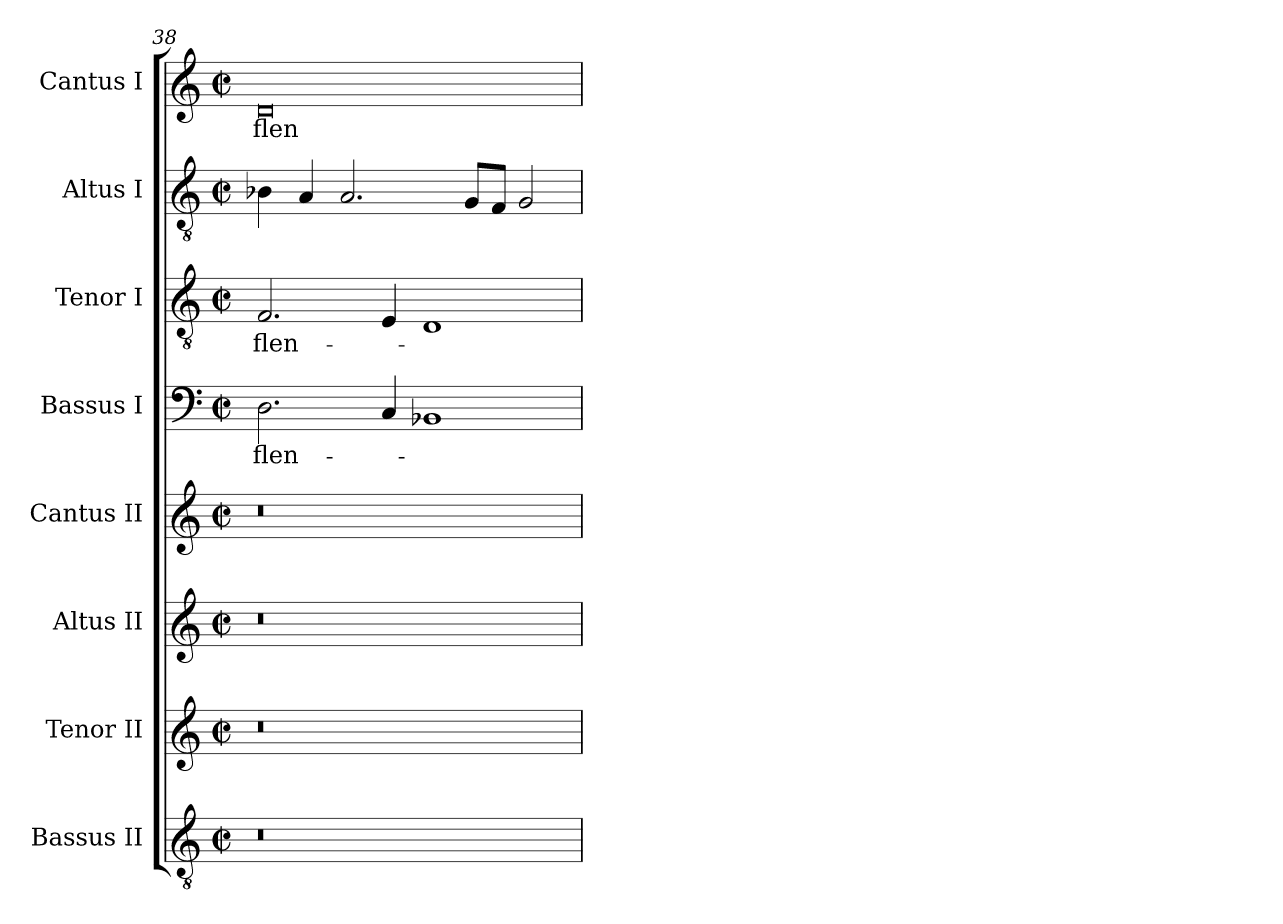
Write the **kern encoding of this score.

**kern	**kern	**kern	**kern	**kern	**text	**kern	**text	**kern	**kern	**text
*part8	*part7	*part6	*part5	*part4	*part4	*part3	*part3	*part2	*part1	*part1
*staff8	*staff7	*staff6	*staff5	*staff4	*staff4	*staff3	*staff3	*staff2	*staff1	*staff1
*I"Bassus II	*I"Tenor II	*I"Altus II	*I"Cantus II	*I"Bassus I	*	*I"Tenor I	*	*I"Altus I	*I"Cantus I	*
*clefGv2	*clefG2	*clefG2	*clefG2	*clefF4	*	*clefGv2	*	*clefGv2	*clefG2	*
*	*	*	*k[]	*	*	*	*	*	*	*
*	*	*	*C:	*	*	*	*	*	*	*
*M2/2	*M2/2	*M2/2	*M2/2	*M2/2	*	*M2/2	*	*M2/2	*M2/2	*
*met(c|)	*met(c|)	*met(c|)	*met(c|)	*met(c|)	*	*met(c|)	*	*met(c|)	*met(c|)	*
=38	=38	=38	=38	=38	=38	=38	=38	=38	=38	=38
!	!	!	!	!	!LO:LY:b	!	!LO:LY:b	!	!	!LO:LY:b:cj
0r	0r	0r	0r	2.D\	flen-	2.F/	flen-	4B-X\	0d	flen-
.	.	.	.	.	.	.	.	4A/	.	.
.	.	.	.	.	.	.	.	2.A/	.	.
.	.	.	.	4C/	.	4E/	.	.	.	.
.	.	.	.	1BB-X	.	1D	.	.	.	.
.	.	.	.	.	.	.	.	8G/L	.	.
.	.	.	.	.	.	.	.	8F/J	.	.
.	.	.	.	.	.	.	.	2G/	.	.
=	=	=	=	=	=	=	=	=	=	=
*-	*-	*-	*-	*-	*-	*-	*-	*-	*-	*-
